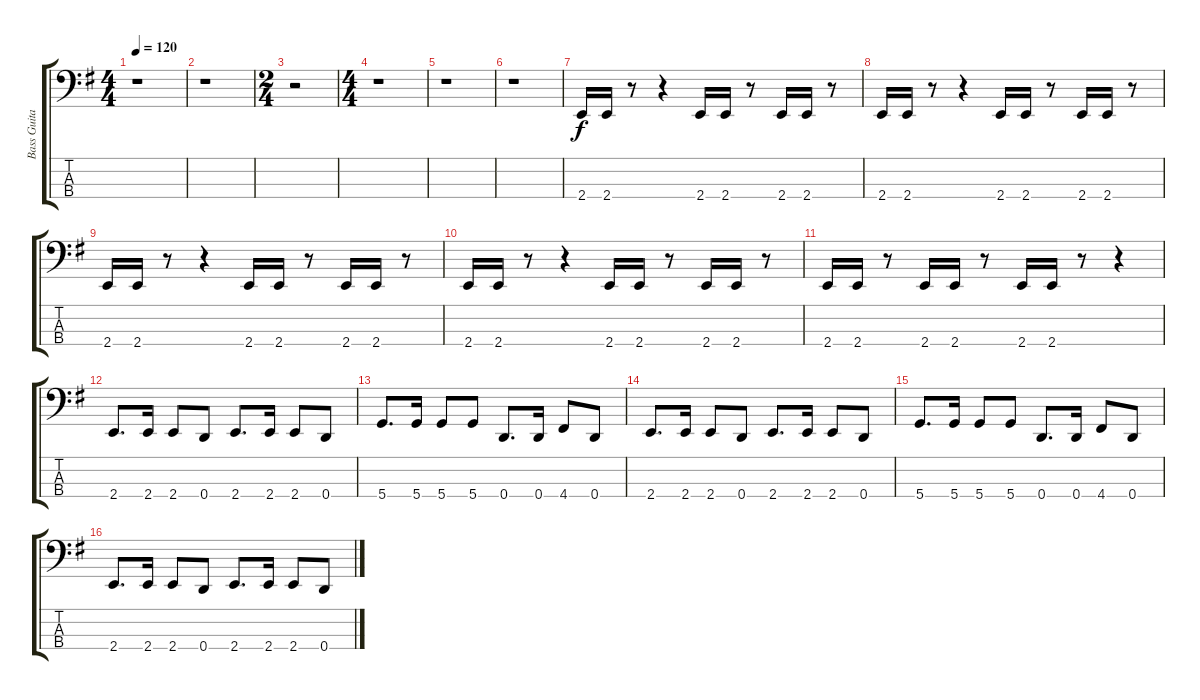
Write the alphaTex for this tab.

\track ("Bass Guitar" "Bass Guita") {instrument electricbassfinger}
\staff {score tabs}
\tuning (G2 D2 A1 D1) {hide}
\ts (4 4)
\tempo 120
\clef f4
\ks g
r.1{dy f instrument electricbassfinger} |
r.1 |
\ts (2 4)
r.2 |
\ts (4 4)
r.1 |
r.1 |
r.1 |
2.4.16 2.4.16 r.8 r.4 2.4.16 2.4.16 r.8 2.4.16 2.4.16 r.8 |
2.4.16 2.4.16 r.8 r.4 2.4.16 2.4.16 r.8 2.4.16 2.4.16 r.8 |
2.4.16 2.4.16 r.8 r.4 2.4.16 2.4.16 r.8 2.4.16 2.4.16 r.8 |
2.4.16 2.4.16 r.8 r.4 2.4.16 2.4.16 r.8 2.4.16 2.4.16 r.8 |
2.4.16 2.4.16 r.8 2.4.16 2.4.16 r.8 2.4.16 2.4.16 r.8 r.4 |
2.4.8{d} 2.4.16 2.4.8 0.4.8 2.4.8{d} 2.4.16 2.4.8 0.4.8 |
5.4.8{d} 5.4.16 5.4.8 5.4.8 0.4.8{d} 0.4.16 4.4.8 0.4.8 |
2.4.8{d} 2.4.16 2.4.8 0.4.8 2.4.8{d} 2.4.16 2.4.8 0.4.8 |
5.4.8{d} 5.4.16 5.4.8 5.4.8 0.4.8{d} 0.4.16 4.4.8 0.4.8 |
2.4.8{d} 2.4.16 2.4.8 0.4.8 2.4.8{d} 2.4.16 2.4.8 0.4.8
